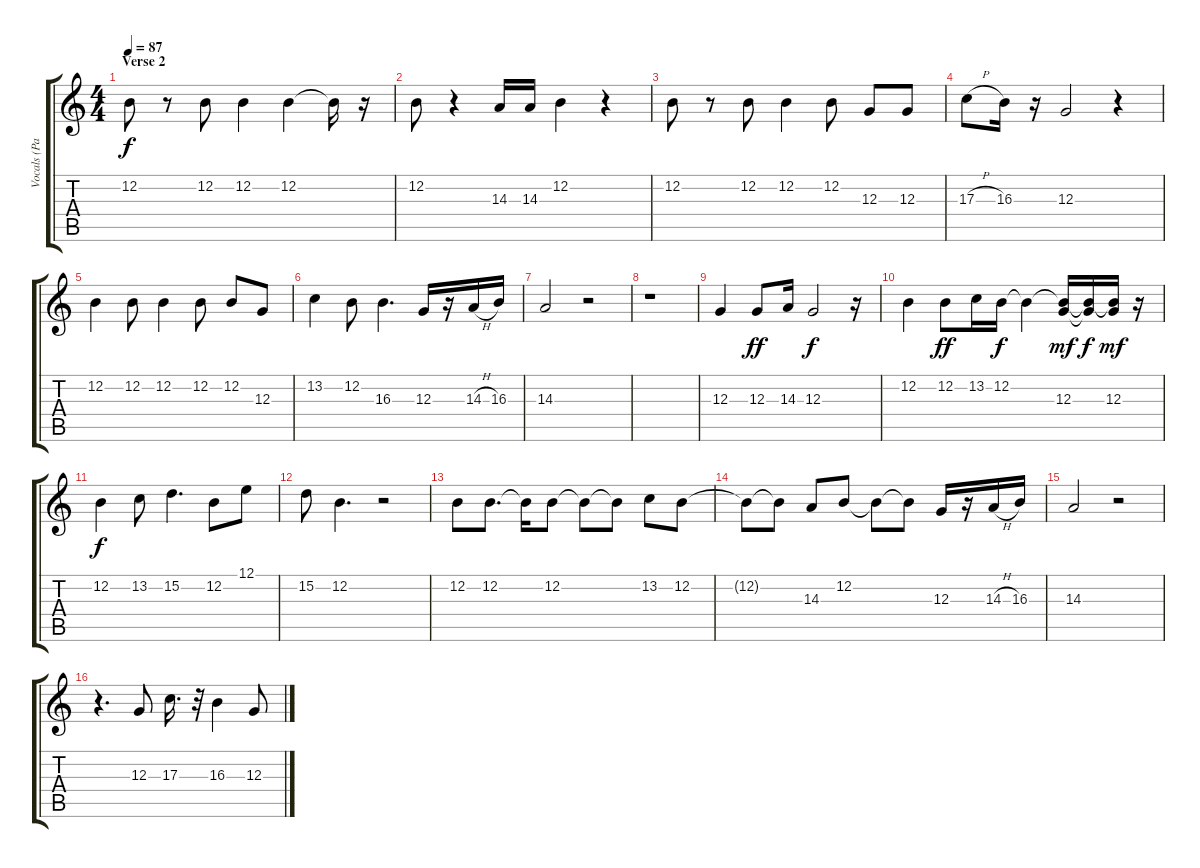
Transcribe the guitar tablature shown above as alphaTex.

\track ("Vocals (Part II)" "Vocals (Pa") {instrument panflute}
\staff {score tabs}
\tuning (E4 B3 G3 D3 A2 E2) {hide}
\ts (4 4)
\section ("" "Verse 2")
\tempo 87
\clef g2
\ks c
12.2.8{dy f} r.8 12.2.8 12.2.4 12.2.4 12.2{t}.16 r.16 |
12.2.8 r.4 14.3.16 14.3.16 12.2.4 r.4 |
12.2.8 r.8 12.2.8 12.2.4 12.2.8 12.3.8 12.3.8 |
17.3{h}.8 16.3.16 r.16 12.3.2 r.4 |
12.2.4 12.2.8 12.2.4 12.2.8 12.2.8 12.3.8 |
13.2.4 12.2.8 16.3.4{d} 12.3.16 r.16 14.3{h}.16 16.3.16 |
14.3.2 r.2 |
r.1 |
12.3.4 12.3.8{dy ff} 14.3.16 12.3.2{dy f} r.16 |
12.2.4 12.2.8{dy ff} 13.2.16 12.2.16{dy f} 12.2{t}.4 (12.2{t} 12.3).16{dy mf} (12.2{t} 12.3{t}).16{dy f} (12.2{t} 12.3).16{dy mf} r.16 |
12.2.4{dy f} 13.2.8 15.2.4{d} 12.2.8 12.1.8 |
15.2.8 12.2.4{d} r.2 |
12.2.8 12.2.8{d} 12.2{t}.16 12.2.8 12.2{t}.8 12.2{t}.8 13.2.8 12.2.8 |
12.2{t}.8 12.2{t}.8 14.3.8 12.2.8 12.2{t}.8 12.2{t}.8 12.3.16 r.16 14.3{h}.16 16.3.16 |
14.3.2 r.2 |
r.4{d} 12.3.8 17.3.16{d} r.32 16.3.4 12.3.8
